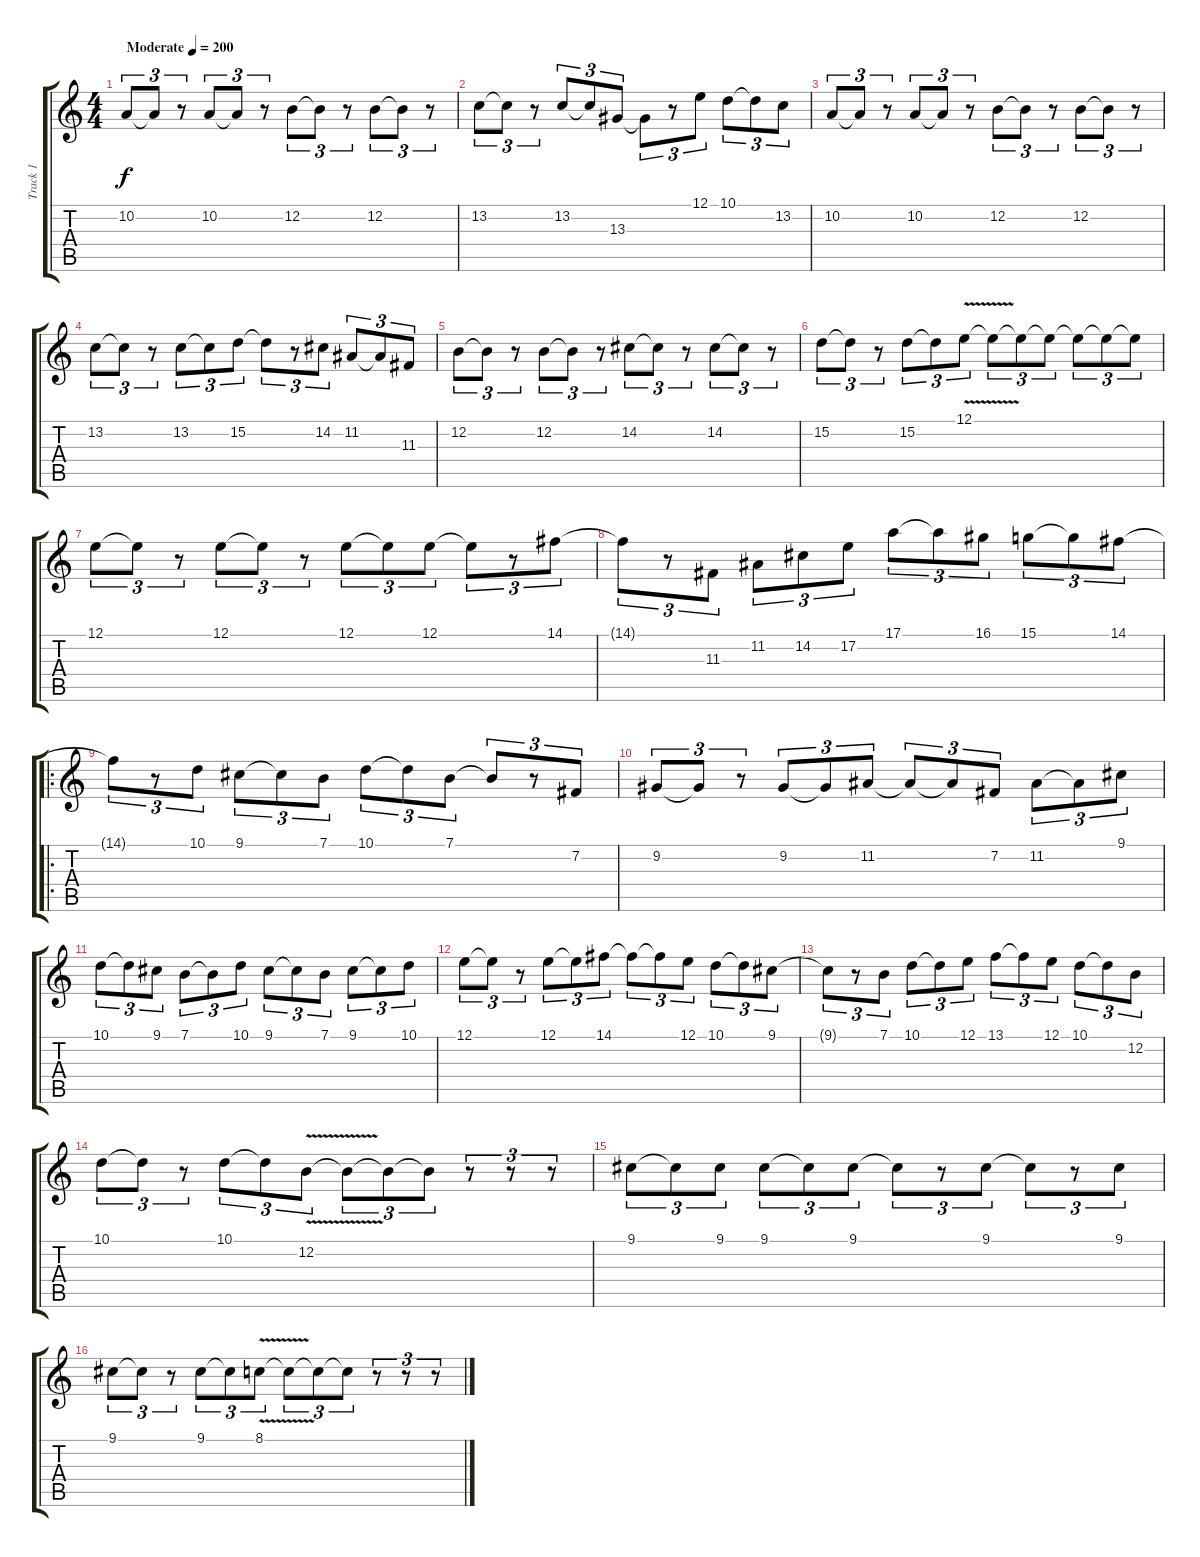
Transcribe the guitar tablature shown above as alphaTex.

\track ("Track 1" "Track 1") {instrument lead5charang}
\staff {score tabs}
\tuning (E4 B3 G3 D3 A2 E2) {hide}
\ts (4 4)
\tempo (200 "Moderate")
\clef g2
\ks c
10.2.8{tu (3 2) dy f instrument lead5charang} 10.2{t}.8{tu (3 2)} r.8{tu (3 2)} 10.2.8{tu (3 2)} 10.2{t}.8{tu (3 2)} r.8{tu (3 2)} 12.2.8{tu (3 2)} 12.2{t}.8{tu (3 2)} r.8{tu (3 2)} 12.2.8{tu (3 2)} 12.2{t}.8{tu (3 2)} r.8{tu (3 2)} |
13.2.8{tu (3 2)} 13.2{t}.8{tu (3 2)} r.8{tu (3 2)} 13.2.8{tu (3 2)} 13.2{t}.8{tu (3 2)} 13.3.8{tu (3 2)} 13.3{t}.8{tu (3 2)} r.8{tu (3 2)} 12.1.8{tu (3 2)} 10.1.8{tu (3 2)} 10.1{t}.8{tu (3 2)} 13.2.8{tu (3 2)} |
10.2.8{tu (3 2)} 10.2{t}.8{tu (3 2)} r.8{tu (3 2)} 10.2.8{tu (3 2)} 10.2{t}.8{tu (3 2)} r.8{tu (3 2)} 12.2.8{tu (3 2)} 12.2{t}.8{tu (3 2)} r.8{tu (3 2)} 12.2.8{tu (3 2)} 12.2{t}.8{tu (3 2)} r.8{tu (3 2)} |
13.2.8{tu (3 2)} 13.2{t}.8{tu (3 2)} r.8{tu (3 2)} 13.2.8{tu (3 2)} 13.2{t}.8{tu (3 2)} 15.2.8{tu (3 2)} 15.2{t}.8{tu (3 2)} r.8{tu (3 2)} 14.2.8{tu (3 2)} 11.2.8{tu (3 2)} 11.2{t}.8{tu (3 2)} 11.3.8{tu (3 2)} |
12.2.8{tu (3 2)} 12.2{t}.8{tu (3 2)} r.8{tu (3 2)} 12.2.8{tu (3 2)} 12.2{t}.8{tu (3 2)} r.8{tu (3 2)} 14.2.8{tu (3 2)} 14.2{t}.8{tu (3 2)} r.8{tu (3 2)} 14.2.8{tu (3 2)} 14.2{t}.8{tu (3 2)} r.8{tu (3 2)} |
15.2.8{tu (3 2)} 15.2{t}.8{tu (3 2)} r.8{tu (3 2)} 15.2.8{tu (3 2)} 15.2{t}.8{tu (3 2)} 12.1{v}.8{tu (3 2)} 12.1{t}.8{tu (3 2)} 12.1{t}.8{tu (3 2)} 12.1{t}.8{tu (3 2)} 12.1{t}.8{tu (3 2)} 12.1{t}.8{tu (3 2)} 12.1{t}.8{tu (3 2)} |
12.1.8{tu (3 2)} 12.1{t}.8{tu (3 2)} r.8{tu (3 2)} 12.1.8{tu (3 2)} 12.1{t}.8{tu (3 2)} r.8{tu (3 2)} 12.1.8{tu (3 2)} 12.1{t}.8{tu (3 2)} 12.1.8{tu (3 2)} 12.1{t}.8{tu (3 2)} r.8{tu (3 2)} 14.1.8{tu (3 2)} |
14.1{t}.8{tu (3 2)} r.8{tu (3 2)} 11.3.8{tu (3 2)} 11.2.8{tu (3 2)} 14.2.8{tu (3 2)} 17.2.8{tu (3 2)} 17.1.8{tu (3 2)} 17.1{t}.8{tu (3 2)} 16.1.8{tu (3 2)} 15.1.8{tu (3 2)} 15.1{t}.8{tu (3 2)} 14.1.8{tu (3 2)} |
\ro
14.1{t}.8{tu (3 2)} r.8{tu (3 2)} 10.1.8{tu (3 2)} 9.1.8{tu (3 2)} 9.1{t}.8{tu (3 2)} 7.1.8{tu (3 2)} 10.1.8{tu (3 2)} 10.1{t}.8{tu (3 2)} 7.1.8{tu (3 2)} 7.1{t}.8{tu (3 2)} r.8{tu (3 2)} 7.2.8{tu (3 2)} |
9.2.8{tu (3 2)} 9.2{t}.8{tu (3 2)} r.8{tu (3 2)} 9.2.8{tu (3 2)} 9.2{t}.8{tu (3 2)} 11.2.8{tu (3 2)} 11.2{t}.8{tu (3 2)} 11.2{t}.8{tu (3 2)} 7.2.8{tu (3 2)} 11.2.8{tu (3 2)} 11.2{t}.8{tu (3 2)} 9.1.8{tu (3 2)} |
10.1.8{tu (3 2)} 10.1{t}.8{tu (3 2)} 9.1.8{tu (3 2)} 7.1.8{tu (3 2)} 7.1{t}.8{tu (3 2)} 10.1.8{tu (3 2)} 9.1.8{tu (3 2)} 9.1{t}.8{tu (3 2)} 7.1.8{tu (3 2)} 9.1.8{tu (3 2)} 9.1{t}.8{tu (3 2)} 10.1.8{tu (3 2)} |
12.1.8{tu (3 2)} 12.1{t}.8{tu (3 2)} r.8{tu (3 2)} 12.1.8{tu (3 2)} 12.1{t}.8{tu (3 2)} 14.1.8{tu (3 2)} 14.1{t}.8{tu (3 2)} 14.1{t}.8{tu (3 2)} 12.1.8{tu (3 2)} 10.1.8{tu (3 2)} 10.1{t}.8{tu (3 2)} 9.1.8{tu (3 2)} |
9.1{t}.8{tu (3 2)} r.8{tu (3 2)} 7.1.8{tu (3 2)} 10.1.8{tu (3 2)} 10.1{t}.8{tu (3 2)} 12.1.8{tu (3 2)} 13.1.8{tu (3 2)} 13.1{t}.8{tu (3 2)} 12.1.8{tu (3 2)} 10.1.8{tu (3 2)} 10.1{t}.8{tu (3 2)} 12.2.8{tu (3 2)} |
10.1.8{tu (3 2)} 10.1{t}.8{tu (3 2)} r.8{tu (3 2)} 10.1.8{tu (3 2)} 10.1{t}.8{tu (3 2)} 12.2{v}.8{tu (3 2)} 12.2{t}.8{tu (3 2)} 12.2{t}.8{tu (3 2)} 12.2{t}.8{tu (3 2)} r.8{tu (3 2)} r.8{tu (3 2)} r.8{tu (3 2)} |
9.1.8{tu (3 2)} 9.1{t}.8{tu (3 2)} 9.1.8{tu (3 2)} 9.1.8{tu (3 2)} 9.1{t}.8{tu (3 2)} 9.1.8{tu (3 2)} 9.1{t}.8{tu (3 2)} r.8{tu (3 2)} 9.1.8{tu (3 2)} 9.1{t}.8{tu (3 2)} r.8{tu (3 2)} 9.1.8{tu (3 2)} |
9.1.8{tu (3 2)} 9.1{t}.8{tu (3 2)} r.8{tu (3 2)} 9.1.8{tu (3 2)} 9.1{t}.8{tu (3 2)} 8.1{v}.8{tu (3 2)} 8.1{t}.8{tu (3 2)} 8.1{t}.8{tu (3 2)} 8.1{t}.8{tu (3 2)} r.8{tu (3 2)} r.8{tu (3 2)} r.8{tu (3 2)}
